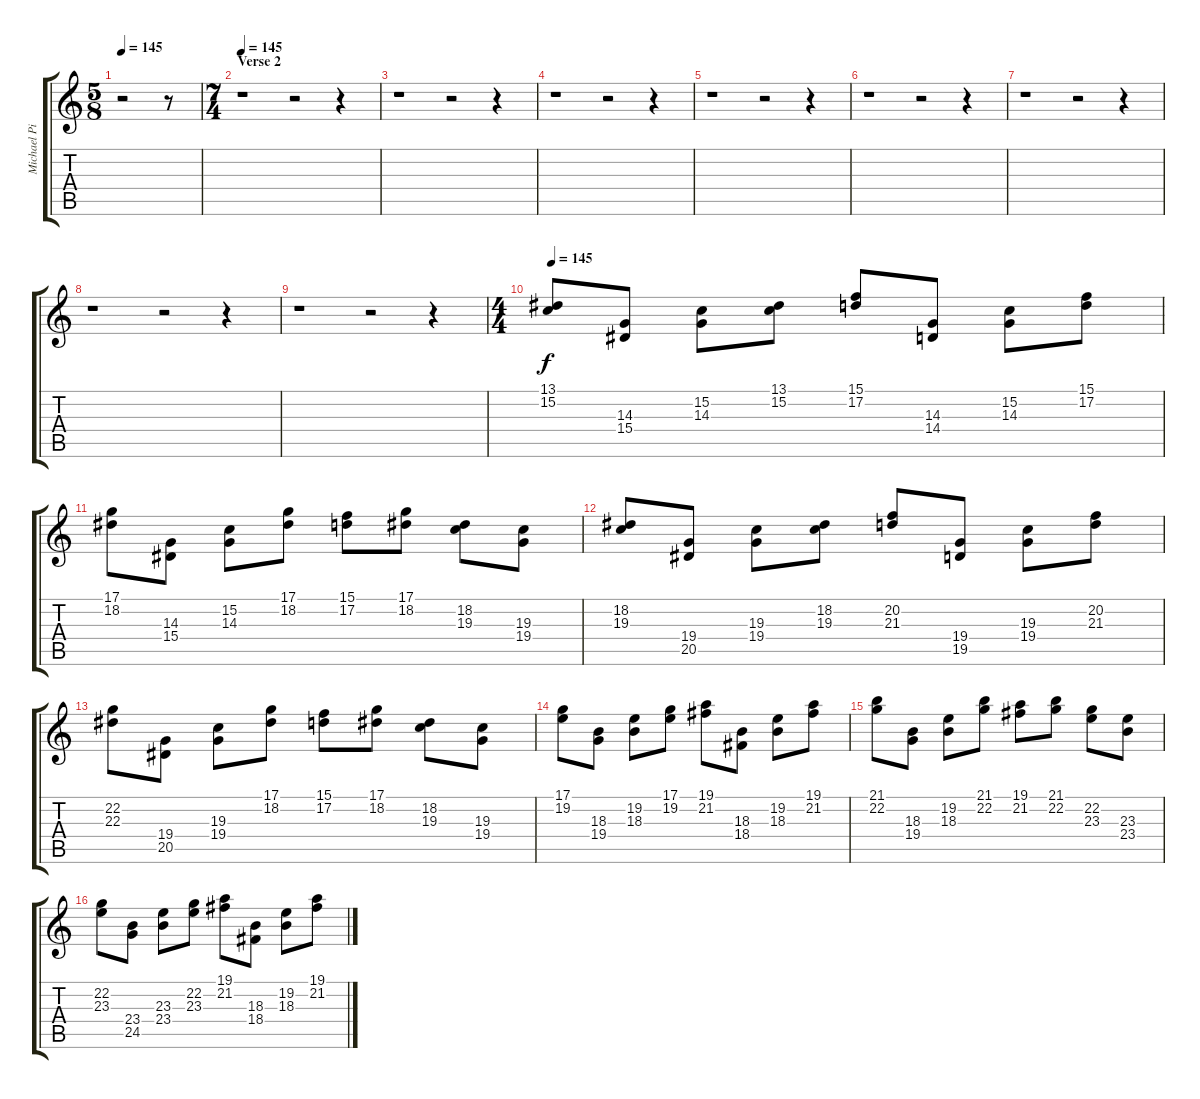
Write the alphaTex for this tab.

\track ("Michael Pinella Piano" "Michael Pi") {instrument acousticgrandpiano}
\staff {score tabs}
\tuning (D4 A3 F3 C3 G2 D2) {hide}
\ts (5 8)
\tempo 145
\clef g2
\ks c
r.2{dy f} r.8 |
\ts (7 4)
\section ("" "Verse 2")
\tempo 145
r.1 r.2 r.4 |
r.1 r.2 r.4 |
r.1 r.2 r.4 |
r.1 r.2 r.4 |
r.1 r.2 r.4 |
r.1 r.2 r.4 |
r.1 r.2 r.4 |
r.1 r.2 r.4 |
\ts (4 4)
\tempo 145
(13.1 15.2).8 (14.3 15.4).8 (15.2 14.3).8 (13.1 15.2).8 (15.1 17.2).8 (14.3 14.4).8 (15.2 14.3).8 (15.1 17.2).8 |
(17.1 18.2).8 (14.3 15.4).8 (15.2 14.3).8 (17.1 18.2).8 (15.1 17.2).8 (17.1 18.2).8 (18.2 19.3).8 (19.3 19.4).8 |
(18.2 19.3).8 (19.4 20.5).8 (19.3 19.4).8 (18.2 19.3).8 (20.2 21.3).8 (19.4 19.5).8 (19.3 19.4).8 (20.2 21.3).8 |
(22.2 22.3).8 (19.4 20.5).8 (19.3 19.4).8 (17.1 18.2).8 (15.1 17.2).8 (17.1 18.2).8 (18.2 19.3).8 (19.3 19.4).8 |
(17.1 19.2).8 (18.3 19.4).8 (19.2 18.3).8 (17.1 19.2).8 (19.1 21.2).8 (18.3 18.4).8 (19.2 18.3).8 (19.1 21.2).8 |
(21.1 22.2).8 (18.3 19.4).8 (19.2 18.3).8 (21.1 22.2).8 (19.1 21.2).8 (21.1 22.2).8 (22.2 23.3).8 (23.3 23.4).8 |
(22.2 23.3).8 (23.4 24.5).8 (23.3 23.4).8 (22.2 23.3).8 (19.1 21.2).8 (18.3 18.4).8 (19.2 18.3).8 (19.1 21.2).8
